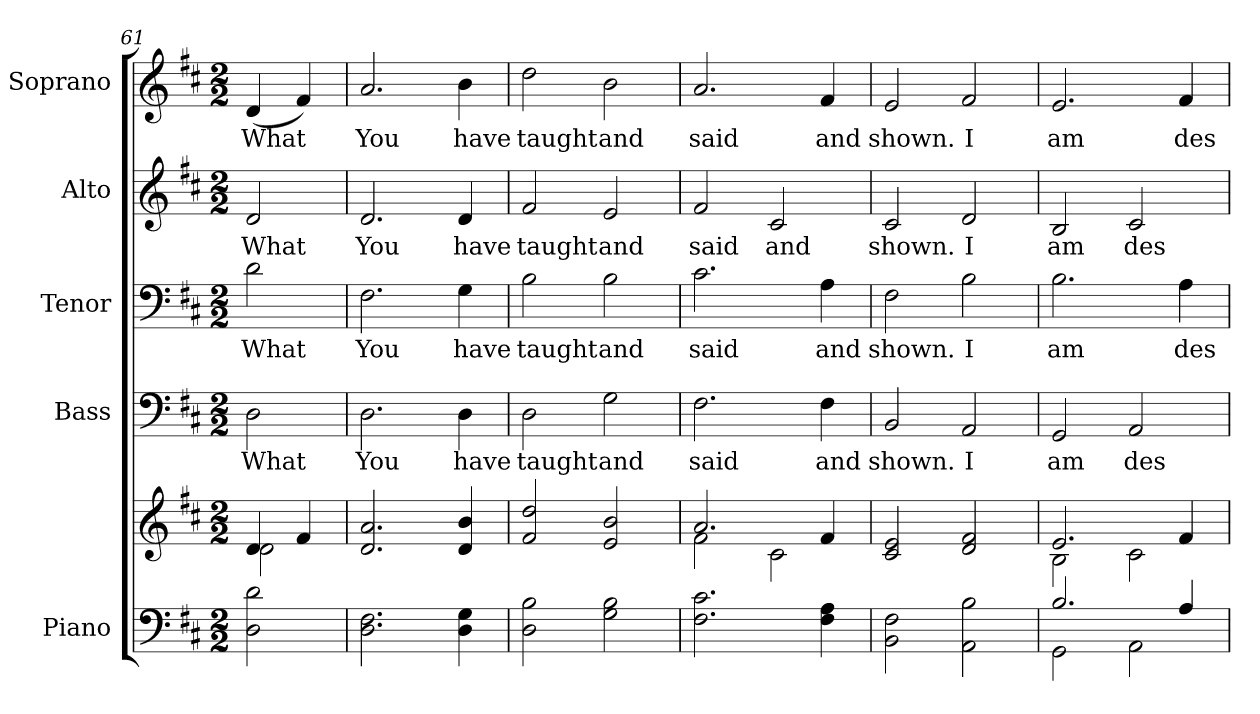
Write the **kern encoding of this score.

**kern	**kern	**kern	**text	**kern	**text	**kern	**text	**kern	**text
*part5	*part5	*part4	*part4	*part3	*part3	*part2	*part2	*part1	*part1
*staff6	*staff5	*staff4	*staff4	*staff3	*staff3	*staff2	*staff2	*staff1	*staff1
*I"Piano	*	*I"Bass	*	*I"Tenor	*	*I"Alto	*	*I"Soprano	*
*I'Pno.	*	*I'B.	*	*I'T.	*	*I'A.	*	*I'S.	*
*clefF4	*clefG2	*clefF4	*	*clefF4	*	*clefG2	*	*clefG2	*
*k[f#c#]	*k[f#c#]	*k[f#c#]	*	*k[f#c#]	*	*k[f#c#]	*	*k[f#c#]	*
*D:	*D:	*D:	*	*D:	*	*D:	*	*D:	*
*M2/2	*M2/2	*M2/2	*	*M2/2	*	*M2/2	*	*M2/2	*
=61	=61	=61	=61	=61	=61	=61	=61	=61	=61
*	*^	*	*	*	*	*	*	*	*
!	!	!	!	!LO:LY:b:color=#000000	!	!	!	!	!	!
!	!	!	!	!	!	!LO:LY:b:color=#000000	!	!	!	!
!	!	!	!	!	!	!	!	!LO:LY:b:color=#000000	!	!
!	!	!	!	!	!	!	!	!	!	!LO:LY:b:color=#000000
2Di\ 2di	4di/	2di\	2Di\	What	2di\	What	2di/	What	(4di/	What
.	4f#i/	.	.	.	.	.	.	.	4f#i/)	.
*	*v	*v	*	*	*	*	*	*	*	*
=62	=62	=62	=62	=62	=62	=62	=62	=62	=62
!	!	!	!LO:LY:b:color=#000000	!	!	!	!	!	!
!	!	!	!	!	!LO:LY:b:color=#000000	!	!	!	!
!	!	!	!	!	!	!	!LO:LY:b:color=#000000	!	!
!	!	!	!	!	!	!	!	!	!LO:LY:b:color=#000000
2.Di\ 2.F#i	2.di/ 2.ai	2.Di\	You	2.F#i\	You	2.di/	You	2.ai/	You
!	!	!	!LO:LY:b:color=#000000	!	!	!	!	!	!
!	!	!	!	!	!LO:LY:b:color=#000000	!	!	!	!
!	!	!	!	!	!	!	!LO:LY:b:color=#000000	!	!
!	!	!	!	!	!	!	!	!	!LO:LY:b:color=#000000
4Di\ 4Gi	4di/ 4bi	4Di\	have	4Gi\	have	4di/	have	4bi\	have
=63	=63	=63	=63	=63	=63	=63	=63	=63	=63
!	!	!	!LO:LY:b:color=#000000	!	!	!	!	!	!
!	!	!	!	!	!LO:LY:b:color=#000000	!	!	!	!
!	!	!	!	!	!	!	!LO:LY:b:color=#000000	!	!
!	!	!	!	!	!	!	!	!	!LO:LY:b:color=#000000
2Di\ 2Bi	2f#i/ 2ddi	2Di\	taught	2Bi\	taught	2f#i/	taught	2ddi\	taught
!	!	!	!LO:LY:b:color=#000000	!	!	!	!	!	!
!	!	!	!	!	!LO:LY:b:color=#000000	!	!	!	!
!	!	!	!	!	!	!	!LO:LY:b:color=#000000	!	!
!	!	!	!	!	!	!	!	!	!LO:LY:b:color=#000000
2Gi\ 2Bi	2ei/ 2bi	2Gi\	and	2Bi\	and	2ei/	and	2bi\	and
=64	=64	=64	=64	=64	=64	=64	=64	=64	=64
*	*^	*	*	*	*	*	*	*	*
!	!	!	!	!LO:LY:b:color=#000000	!	!	!	!	!	!
!	!	!	!	!	!	!LO:LY:b:color=#000000	!	!	!	!
!	!	!	!	!	!	!	!	!LO:LY:b:color=#000000	!	!
!	!	!	!	!	!	!	!	!	!	!LO:LY:b:color=#000000
2.F#i\ 2.c#i	2.ai/	2f#i\	2.F#i\	said	2.c#i\	said	2f#i/	said	2.ai/	said
!	!	!	!	!	!	!	!	!LO:LY:b:color=#000000	!	!
.	.	2c#i\	.	.	.	.	2c#i/	and	.	.
!	!	!	!	!LO:LY:b:color=#000000	!	!	!	!	!	!
!	!	!	!	!	!	!LO:LY:b:color=#000000	!	!	!	!
!	!	!	!	!	!	!	!	!	!	!LO:LY:b:color=#000000
4F#i\ 4Ai	4f#i/	.	4F#i\	and	4Ai\	and	.	.	4f#i/	and
*	*v	*v	*	*	*	*	*	*	*	*
!!LO:PB:g=z
=65	=65	=65	=65	=65	=65	=65	=65	=65	=65
!	!	!	!LO:LY:b:color=#000000	!	!	!	!	!	!
!	!	!	!	!	!LO:LY:b:color=#000000	!	!	!	!
!	!	!	!	!	!	!	!LO:LY:b:color=#000000	!	!
!	!	!	!	!	!	!	!	!	!LO:LY:b:color=#000000
2BBi\ 2F#i	2c#i/ 2ei	2BBi/	shown.	2F#i\	shown.	2c#i/	shown.	2ei/	shown.
!	!	!	!LO:LY:b:color=#000000	!	!	!	!	!	!
!	!	!	!	!	!LO:LY:b:color=#000000	!	!	!	!
!	!	!	!	!	!	!	!LO:LY:b:color=#000000	!	!
!	!	!	!	!	!	!	!	!	!LO:LY:b:color=#000000
2AAi\ 2Bi	2di/ 2f#i	2AAi/	I	2Bi\	I	2di/	I	2f#i/	I
=66	=66	=66	=66	=66	=66	=66	=66	=66	=66
*^	*^	*	*	*	*	*	*	*	*
!	!	!	!	!	!LO:LY:b:color=#000000	!	!	!	!	!	!
!	!	!	!	!	!	!	!LO:LY:b:color=#000000	!	!	!	!
!	!	!	!	!	!	!	!	!	!LO:LY:b:color=#000000	!	!
!	!	!	!	!	!	!	!	!	!	!	!LO:LY:b:color=#000000
2.Bi/	2GGi\	2.ei/	2Bi\	2GGi/	am	2.Bi\	am	2Bi/	am	2.ei/	am
!	!	!	!	!	!LO:LY:b:color=#000000	!	!	!	!	!	!
!	!	!	!	!	!	!	!	!	!LO:LY:b:color=#000000	!	!
.	2AAi\	.	2c#i\	2AAi/	des-	.	.	2c#i/	des-	.	.
!	!	!	!	!	!	!	!LO:LY:b:color=#000000	!	!	!	!
!	!	!	!	!	!	!	!	!	!	!	!LO:LY:b:color=#000000
4Ai/	.	4f#i/	.	.	.	4Ai\	des-	.	.	4f#i/	des-
*v	*v	*	*	*	*	*	*	*	*	*	*
*	*v	*v	*	*	*	*	*	*	*	*
=	=	=	=	=	=	=	=	=	=
*-	*-	*-	*-	*-	*-	*-	*-	*-	*-
